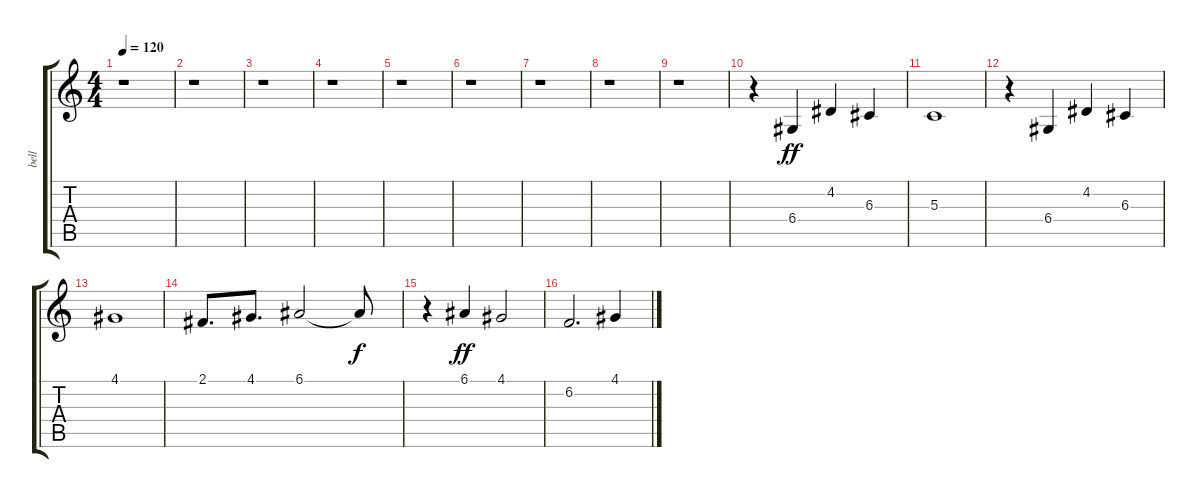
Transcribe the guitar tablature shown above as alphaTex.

\track ("bell" "bell") {instrument voiceoohs}
\staff {score tabs}
\tuning (E4 B3 G3 D3 A2 E2) {hide}
\ts (4 4)
\tempo 120
\clef g2
\ks c
r.1{dy ff} |
r.1 |
r.1 |
r.1 |
r.1 |
r.1 |
r.1 |
r.1 |
r.1 |
r.4 6.4.4 4.2.4 6.3.4 |
5.3.1 |
r.4 6.4.4 4.2.4 6.3.4 |
4.1.1 |
2.1.8{d} 4.1.8{d} 6.1.2 6.1{t}.8{dy f} |
r.4 6.1.4{dy ff} 4.1.2 |
6.2.2{d} 4.1.4
